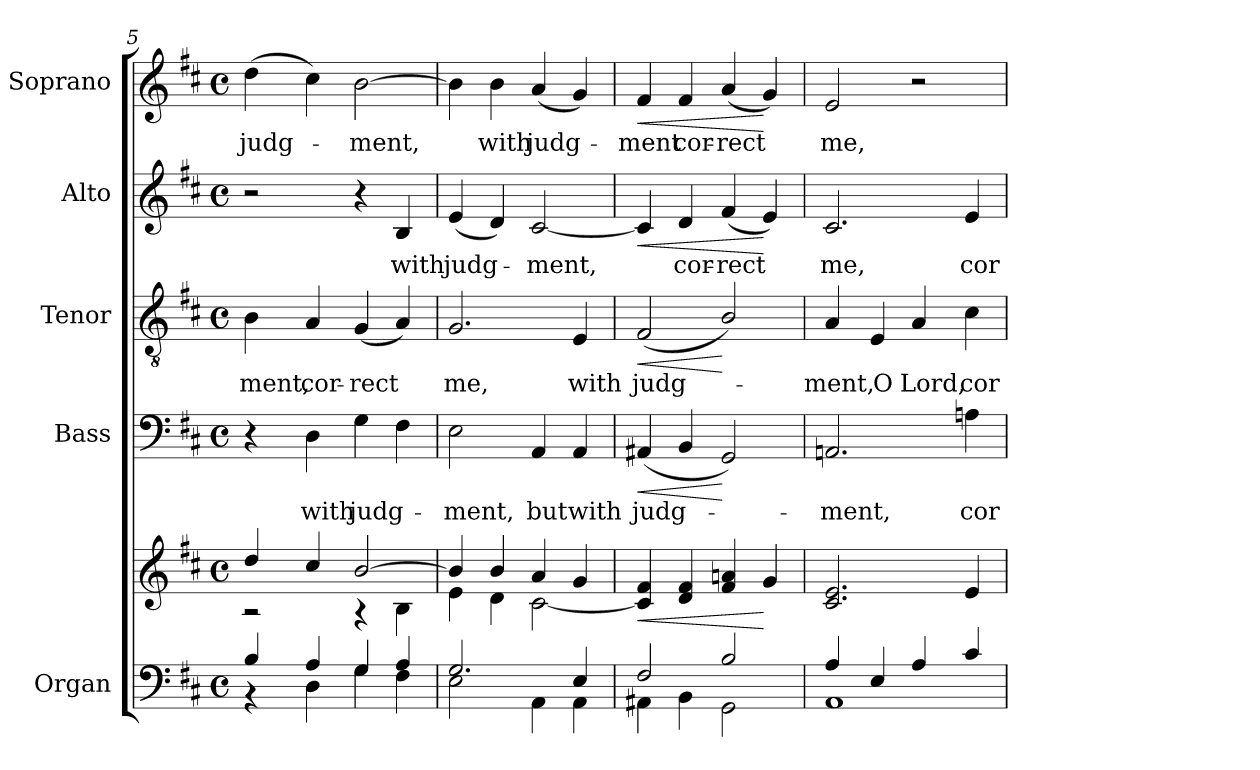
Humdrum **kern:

**kern	**kern	**dynam	**kern	**text	**dynam	**kern	**text	**dynam	**kern	**text	**dynam	**kern	**text	**dynam
*part5	*part5	*part5	*part4	*part4	*part4	*part3	*part3	*part3	*part2	*part2	*part2	*part1	*part1	*part1
*staff6	*staff5	*staff5/6	*staff4	*staff4	*staff4	*staff3	*staff3	*staff3	*staff2	*staff2	*staff2	*staff1	*staff1	*staff1
*I"Organ	*	*	*I"Bass	*	*	*I"Tenor	*	*	*I"Alto	*	*	*I"Soprano	*	*
*I'Org.	*	*	*I'B.	*	*	*I'T.	*	*	*I'A.	*	*	*I'S.	*	*
*clefF4	*clefG2	*	*clefF4	*	*	*clefGv2	*	*	*clefG2	*	*	*clefG2	*	*
*	*	*	*	*	*	*ITrd7c12	*	*	*	*	*	*	*	*
*k[f#c#]	*k[f#c#]	*	*k[f#c#]	*	*	*k[f#c#]	*	*	*k[f#c#]	*	*	*k[f#c#]	*	*
*D:	*D:	*	*D:	*	*	*D:	*	*	*D:	*	*	*D:	*	*
*M4/4	*M4/4	*	*M4/4	*	*	*M4/4	*	*	*M4/4	*	*	*M4/4	*	*
*met(c)	*met(c)	*	*met(c)	*	*	*met(c)	*	*	*met(c)	*	*	*met(c)	*	*
=5	=5	=5	=5	=5	=5	=5	=5	=5	=5	=5	=5	=5	=5	=5
*^	*^	*	*	*	*	*	*	*	*	*	*	*	*	*
!	!	!	!	!	!	!	!	!	!LO:LY:b:color=#000000	!	!	!	!	!	!	!
!	!	!	!	!	!	!	!	!	!	!	!	!	!	!	!LO:LY:b:color=#000000	!
4Bi/	4r	4ddi/	2r	.	4r	.	.	4BBi\	-ment,	.	2r	.	.	(4ddi\	judg-	.
!	!	!	!	!	!	!LO:LY:b:color=#000000	!	!	!	!	!	!	!	!	!	!
!	!	!	!	!	!	!	!	!	!LO:LY:b:color=#000000	!	!	!	!	!	!	!
4Ai/	4Di\	4cc#i/	.	.	4Di\	with	.	4AAi/	cor-	.	.	.	.	4cc#i\)	.	.
!	!	!	!	!	!	!LO:LY:b:color=#000000	!	!	!	!	!	!	!	!	!	!
!	!	!	!	!	!	!	!	!	!LO:LY:b:color=#000000	!	!	!	!	!	!	!
!	!	!	!	!	!	!	!	!	!	!	!	!	!	!	!LO:LY:b:color=#000000	!
4Gi/	4Gi\	[2bi/	4r	.	4Gi\	judg-	.	(4GGi/	-rect	.	4r	.	.	[2bi\	-ment,	.
!	!	!	!	!	!	!	!	!	!	!	!	!LO:LY:b:color=#000000	!	!	!	!
4Ai/	4F#i\	.	4Bi\	.	4F#i\	.	.	4AAi/)	.	.	4Bi/	with	.	.	.	.
!!LO:LB:g=z
=6	=6	=6	=6	=6	=6	=6	=6	=6	=6	=6	=6	=6	=6	=6	=6	=6
!	!	!	!	!	!	!LO:LY:b:color=#000000	!	!	!	!	!	!	!	!	!	!
!	!	!	!	!	!	!	!	!	!LO:LY:b:color=#000000	!	!	!	!	!	!	!
!	!	!	!	!	!	!	!	!	!	!	!	!LO:LY:b:color=#000000	!	!	!	!
2.Gi/	2Ei\	4bi/]	4ei\	.	2Ei\	-ment,	.	2.GGi/	me,	.	(4ei/	judg-	.	4bi\]	.	.
!	!	!	!	!	!	!	!	!	!	!	!	!	!	!	!LO:LY:b:color=#000000	!
.	.	4bi/	4di\	.	.	.	.	.	.	.	4di/)	.	.	4bi\	with	.
!	!	!	!	!	!	!LO:LY:b:color=#000000	!	!	!	!	!	!	!	!	!	!
!	!	!	!	!	!	!	!	!	!	!	!	!LO:LY:b:color=#000000	!	!	!	!
!	!	!	!	!	!	!	!	!	!	!	!	!	!	!	!LO:LY:b:color=#000000	!
.	4AAi\	4ai/	[2c#i\	.	4AAi/	but	.	.	.	.	[2c#i/	-ment,	.	(4ai/	judg-	.
!	!	!	!	!	!	!LO:LY:b:color=#000000	!	!	!	!	!	!	!	!	!	!
!	!	!	!	!	!	!	!	!	!LO:LY:b:color=#000000	!	!	!	!	!	!	!
4Ei/	4AAi\	4gi/	.	.	4AAi/	with	.	4EEi/	with	.	.	.	.	4gi/)	.	.
*	*	*v	*v	*	*	*	*	*	*	*	*	*	*	*	*	*
=7	=7	=7	=7	=7	=7	=7	=7	=7	=7	=7	=7	=7	=7	=7	=7
!	!	!	!LO:HP:b	!	!	!	!	!	!	!	!	!	!	!	!
!	!	!	!	!	!LO:LY:b:color=#000000	!LO:HP:b	!	!	!	!	!	!	!	!	!
!	!	!	!	!	!	!	!	!LO:LY:b:color=#000000	!LO:HP:b	!	!	!LO:HP:b	!	!	!
!	!	!	!	!	!	!	!	!	!	!	!	!	!	!LO:LY:b:color=#000000	!LO:HP:b
2F#i/	4AA#Xi\	4c#i/] 4f#i	<	(4AA#Xi/	judg-	<	(2FF#i/	judg-	<	4c#i/]	.	<	4f#i/	-ment	<
!	!	!	!	!	!	!	!	!	!	!	!LO:LY:b:color=#000000	!	!	!	!
!	!	!	!	!	!	!	!	!	!	!	!	!	!	!LO:LY:b:color=#000000	!
.	4BBi\	4di/ 4f#i	.	4BBi/	.	.	.	.	.	4di/	cor-	.	4f#i/	cor-	.
!	!	!	!	!	!	!	!	!	!	!	!LO:LY:b:color=#000000	!	!	!	!
!	!	!	!	!	!	!	!	!	!	!	!	!	!	!LO:LY:b:color=#000000	!
2Bi/	2GGi\	4f#i/ 4ani	.	2GGi/)	.	[	2BBi/)	.	[	(4f#i/	-rect	.	(4ai/	-rect	.
.	.	4gi/	[	.	.	.	.	.	.	4ei/)	.	[	4gi/)	.	[
=8	=8	=8	=8	=8	=8	=8	=8	=8	=8	=8	=8	=8	=8	=8	=8
!	!	!	!	!	!LO:LY:b:color=#000000	!	!	!	!	!	!	!	!	!	!
!	!	!	!	!	!	!	!	!LO:LY:b:color=#000000	!	!	!	!	!	!	!
!	!	!	!	!	!	!	!	!	!	!	!LO:LY:b:color=#000000	!	!	!	!
!	!	!	!	!	!	!	!	!	!	!	!	!	!	!LO:LY:b:color=#000000	!
4Ai/	1AAi	2.c#i/ 2.ei	.	2.AAni/	-ment,	.	4AAi/	-ment,	.	2.c#i/	me,	.	2ei/	me,	.
!	!	!	!	!	!	!	!	!LO:LY:b:color=#000000	!	!	!	!	!	!	!
4Ei/	.	.	.	.	.	.	4EEi/	O	.	.	.	.	.	.	.
!	!	!	!	!	!	!	!	!LO:LY:b:color=#000000	!	!	!	!	!	!	!
4Ai/	.	.	.	.	.	.	4AAi/	Lord,	.	.	.	.	2r	.	.
!	!	!	!	!	!LO:LY:b:color=#000000	!	!	!	!	!	!	!	!	!	!
!	!	!	!	!	!	!	!	!LO:LY:b:color=#000000	!	!	!	!	!	!	!
!	!	!	!	!	!	!	!	!	!	!	!LO:LY:b:color=#000000	!	!	!	!
4c#i/	.	4ei/	.	4Ani\	cor-	.	4C#i\	cor-	.	4ei/	cor-	.	.	.	.
*v	*v	*	*	*	*	*	*	*	*	*	*	*	*	*	*
=	=	=	=	=	=	=	=	=	=	=	=	=	=	=
*-	*-	*-	*-	*-	*-	*-	*-	*-	*-	*-	*-	*-	*-	*-
